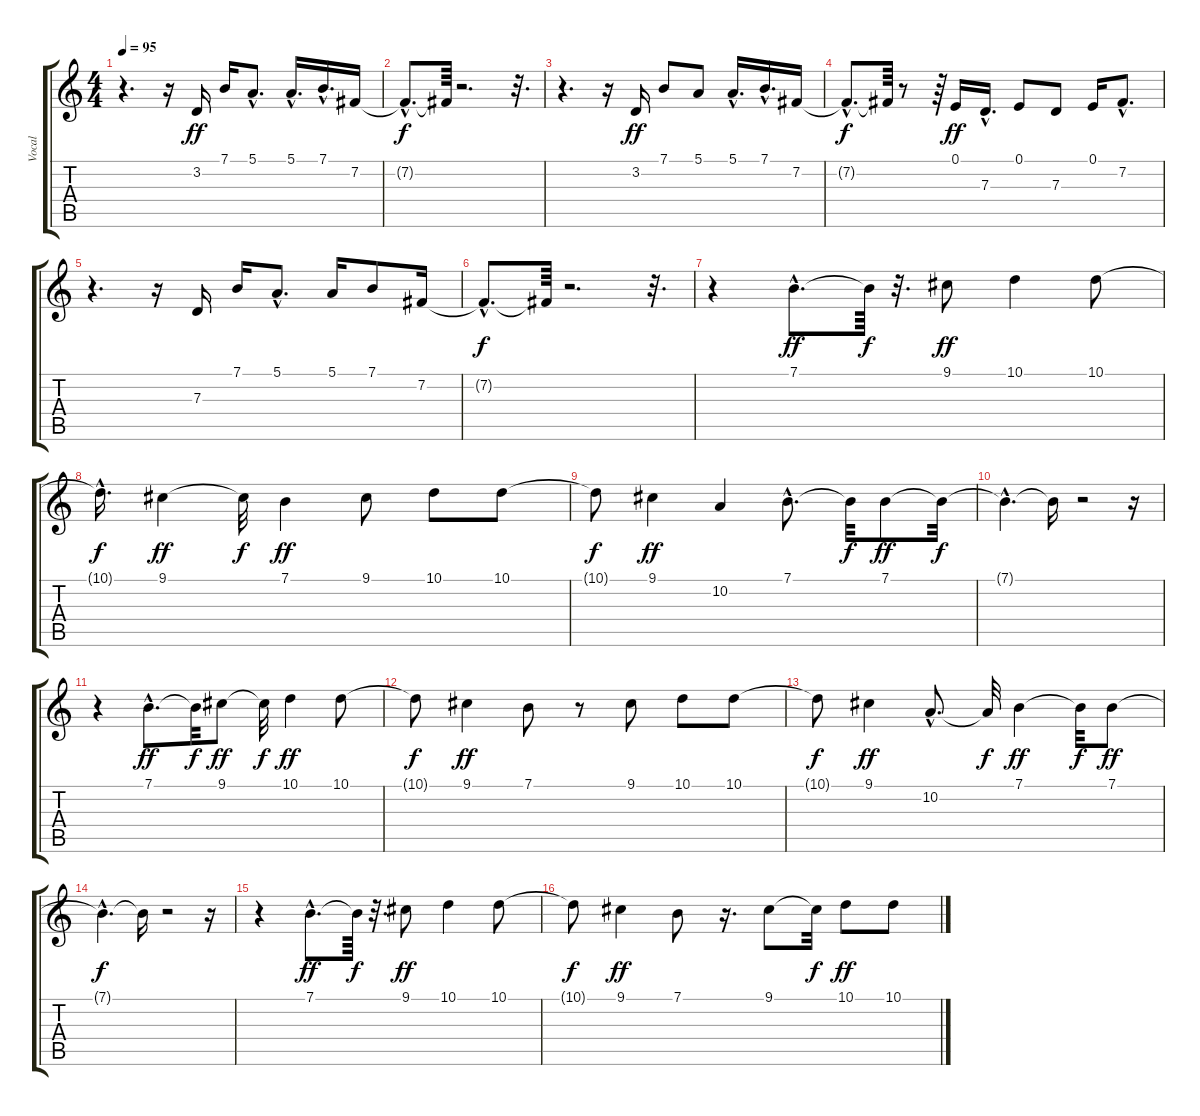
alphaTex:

\track ("Vocal" "Vocal") {instrument drawbarorgan}
\staff {score tabs}
\tuning (E4 B3 G3 D3 A2 E2) {hide}
\ts (4 4)
\tempo 95
\clef g2
\ks c
r.4{d dy ff} r.16 3.2.16 7.1.16 5.1{hac}.8{d} 5.1{hac}.16{d} 7.1{hac}.16{d} 7.2.16 |
7.2{hac t}.8{d dy f} 7.2{t}.64 r.2{d} r.32{d} |
r.4{d} r.16 3.2.16{dy ff} 7.1.8 5.1.8 5.1{hac}.16{d} 7.1{hac}.16{d} 7.2.16 |
7.2{hac t}.8{d dy f} 7.2{t}.64 r.8 r.64 0.1.16{dy ff} 7.3{hac}.16{d} 0.1.8 7.3.8 0.1.16 7.2{hac}.8{d} |
r.4{d} r.16 7.3.16 7.1.16 5.1{hac}.8{d} 5.1.16 7.1.8 7.2.16 |
7.2{hac t}.8{d dy f} 7.2{t}.64 r.2{d} r.32{d} |
r.4 7.1{hac}.8{d dy ff} 7.1{t}.64{dy f} r.32{d} 9.1.8{dy ff} 10.1.4 10.1.8 |
10.1{hac t}.16{d dy f} 9.1.4{dy ff} 9.1{t}.32{dy f} 7.1.4{dy ff} 9.1.8 10.1.8 10.1.8 |
10.1{t}.8{dy f} 9.1.4{dy ff} 10.2.4 7.1{hac}.8{d} 7.1{t}.32{dy f} 7.1.8{dy ff} 7.1{t}.32{dy f} |
7.1{hac t}.4{d} 7.1{t}.16 r.2 r.16 |
r.4 7.1{hac}.8{d dy ff} 7.1{t}.32{dy f} 9.1.8{dy ff} 9.1{t}.32{dy f} 10.1.4{dy ff} 10.1.8 |
10.1{t}.8{dy f} 9.1.4{dy ff} 7.1.8 r.8 9.1.8 10.1.8 10.1.8 |
10.1{t}.8{dy f} 9.1.4{dy ff} 10.2{hac}.8{d} 10.2{t}.32{dy f} 7.1.4{dy ff} 7.1{t}.32{dy f} 7.1.8{dy ff} |
7.1{hac t}.4{d dy f} 7.1{t}.16 r.2 r.16 |
r.4 7.1{hac}.8{d dy ff} 7.1{t}.64{dy f} r.32{d} 9.1.8{dy ff} 10.1.4 10.1.8 |
10.1{t}.8{dy f} 9.1.4{dy ff} 7.1.8 r.16{d} 9.1.8 9.1{t}.32{dy f} 10.1.8{dy ff} 10.1.8
